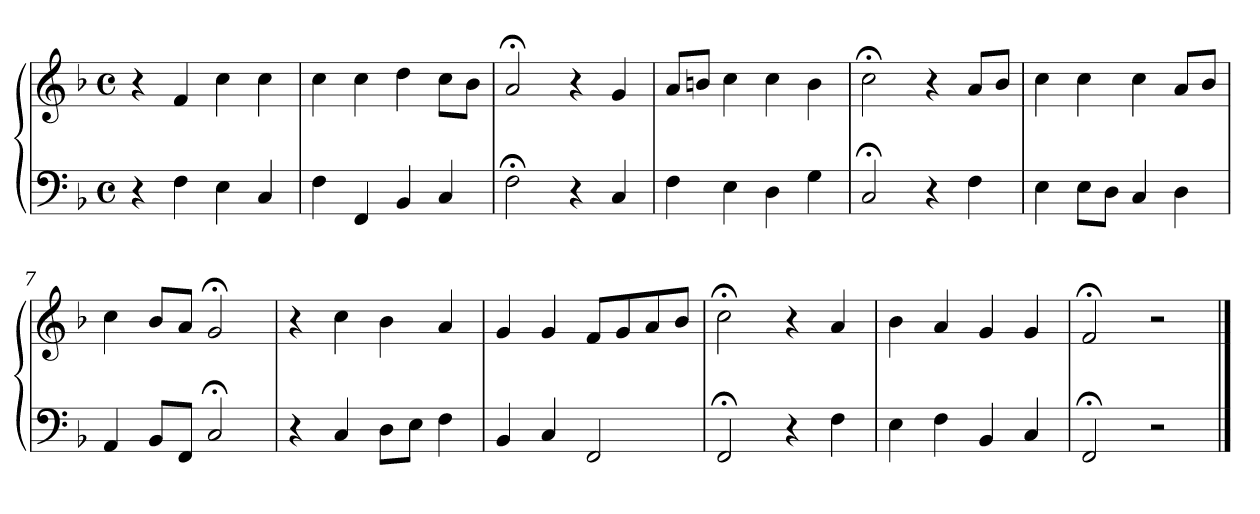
**kern	**kern
*part1	*part1
*staff2	*staff1
*clefF4	*clefG2
*k[b-]	*k[b-]
*M4/4	*M4/4
*met(c)	*met(c)
=1	=1
4r	4r
4F	4f
4E	4cc
4C	4cc
=2	=2
4F	4cc
4FF	4cc
4BB-	4dd
4C	8ccL
.	8b-J
=3	=3
2F;<	2a;<
4r	4r
4C	4g
=4	=4
4F	8aL
.	8bnJ
4E	4cc
4D	4cc
4G	4b
=5	=5
2C;<	2cc;<
4r	4r
4F	8aL
.	8b-J
=6	=6
4E	4cc
8EL	4cc
8DJ	.
4C	4cc
4D	8aL
.	8b-J
!!LO:LB:g=z
=7	=7
4AA	4cc
8BB-L	8b-L
8FFJ	8aJ
2C;<	2g;<
=8	=8
4r	4r
4C	4cc
8DL	4b-
8EJ	.
4F	4a
=9	=9
4BB-	4g
4C	4g
2FF	8fL
.	8g
.	8a
.	8b-J
=10	=10
2FF;<	2cc;<
4r	4r
4F	4a
=11	=11
4E	4b-
4F	4a
4BB-	4g
4C	4g
=12	=12
2FF;<	2f;<
2r	2r
==	==
*-	*-
